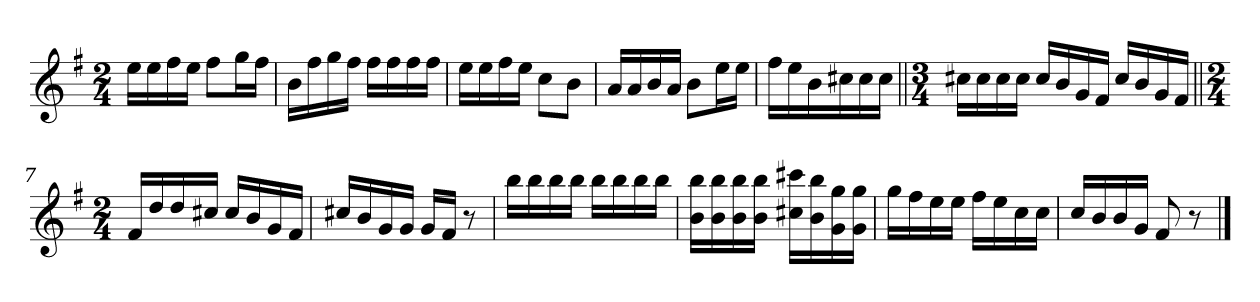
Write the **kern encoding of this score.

**kern
*part1
*staff1
*clefG2
*k[f#]
*e:
*M2/4
=1
16eeLL
16ee
16ff#
16eeJJ
8ff#L
16ggL
16ff#JJ
=2
16bLL
16ff#
16gg
16ff#JJ
16ff#LL
16ff#
16ff#
16ff#JJ
=3
16eeLL
16ee
16ff#
16eeJJ
8ccL
8bJ
=4
16aLL
16a
16b
16aJJ
8bL
16eeL
16eeJJ
=5
16ff#LL
16ee
16b
16cc#X
16cc#
16cc#JJ
=6||
*M3/4
16cc#XLL
16cc#
16cc#
16cc#JJ
16cc#LL
16b
16g
16f#JJ
16cc#LL
16b
16g
16f#JJ
=7||
*M2/4
16f#LL
16dd
16dd
16cc#XJJ
16cc#LL
16b
16g
16f#JJ
=8
16cc#XLL
16b
16g
16gJJ
16gLL
16f#JJ
8r
=9
16bbLL
16bb
16bb
16bbJJ
16bbLL
16bb
16bb
16bbJJ
=10
16b 16bbLL
16b 16bb
16b 16bb
16b 16bbJJ
16cc#X 16ccc#XLL
16b 16bb
16g 16gg
16g 16ggJJ
=11
16ggLL
16ff#
16ee
16eeJJ
16ff#LL
16ee
16cc
16ccJJ
=12
16ccLL
16b
16b
16gJJ
8f#
8r
==
*-
